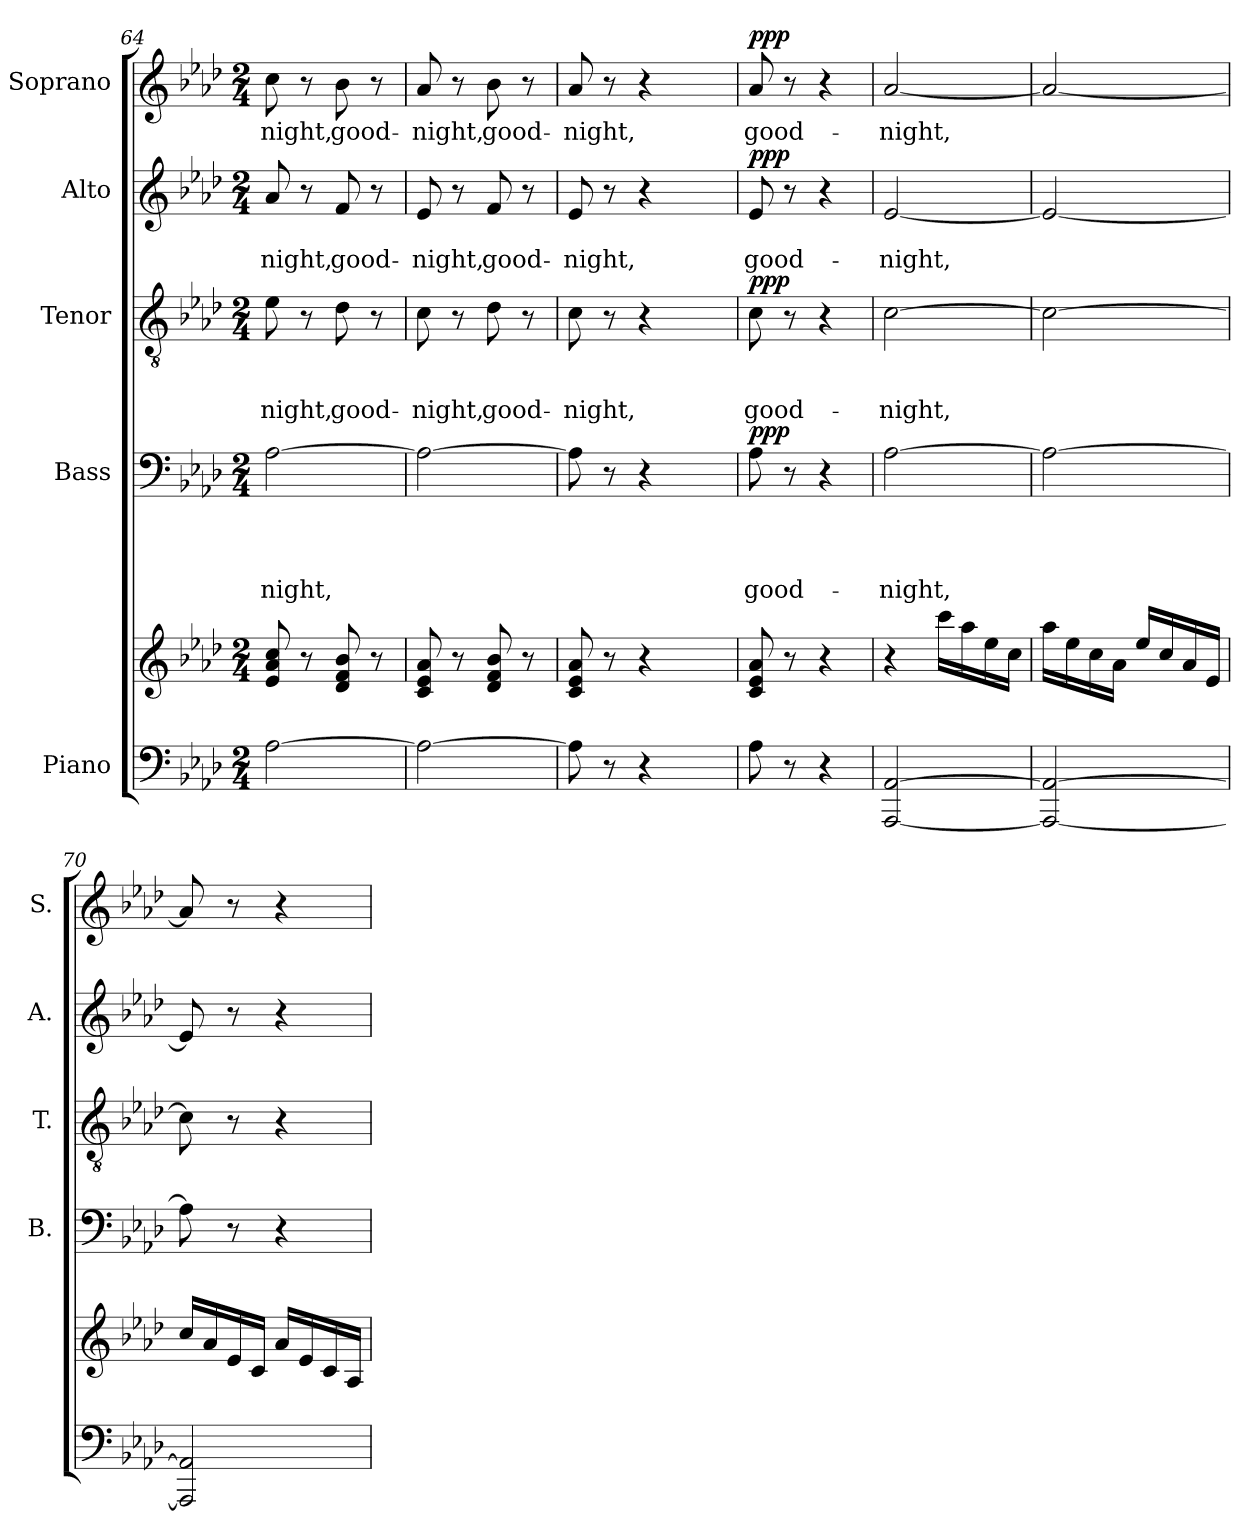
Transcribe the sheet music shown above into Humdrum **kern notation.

**kern	**kern	**kern	**text	**text	**text	**text	**dynam	**kern	**text	**text	**text	**dynam	**kern	**text	**text	**dynam	**kern	**text	**dynam
*part5	*part5	*part4	*part4	*part4	*part4	*part4	*part4	*part3	*part3	*part3	*part3	*part3	*part2	*part2	*part2	*part2	*part1	*part1	*part1
*staff6	*staff5	*staff4	*staff4	*staff4	*staff4	*staff4	*staff4	*staff3	*staff3	*staff3	*staff3	*staff3	*staff2	*staff2	*staff2	*staff2	*staff1	*staff1	*staff1
*I"Piano	*	*I"Bass	*	*	*	*	*	*I"Tenor	*	*	*	*	*I"Alto	*	*	*	*I"Soprano	*	*
*	*	*I'B.	*	*	*	*	*	*I'T.	*	*	*	*	*I'A.	*	*	*	*I'S.	*	*
*clefF4	*clefG2	*clefF4	*	*	*	*	*	*clefGv2	*	*	*	*	*clefG2	*	*	*	*clefG2	*	*
*k[b-e-a-d-]	*k[b-e-a-d-]	*k[b-e-a-d-]	*	*	*	*	*	*k[b-e-a-d-]	*	*	*	*	*k[b-e-a-d-]	*	*	*	*k[b-e-a-d-]	*	*
*A-:	*A-:	*A-:	*	*	*	*	*	*A-:	*	*	*	*	*A-:	*	*	*	*A-:	*	*
*M2/4	*M2/4	*M2/4	*	*	*	*	*	*M2/4	*	*	*	*	*M2/4	*	*	*	*M2/4	*	*
=64	=64	=64	=64	=64	=64	=64	=64	=64	=64	=64	=64	=64	=64	=64	=64	=64	=64	=64	=64
!	!	!	!	!	!	!LO:LY:b	!	!	!	!	!LO:LY:b	!	!	!	!LO:LY:b	!	!	!LO:LY:b	!
[>2A-\	8e-/ 8a-/ 8cc/	[>2A-\	.	.	.	-night,	.	8e-\	.	.	-night,	.	8a-/	.	-night,	.	8cc\	-night,	.
.	8r	.	.	.	.	.	.	8r	.	.	.	.	8r	.	.	.	8r	.	.
!	!	!	!	!	!	!	!	!	!	!	!LO:LY:b	!	!	!	!LO:LY:b	!	!	!LO:LY:b	!
.	8d-/ 8f/ 8b-/	.	.	.	.	.	.	8d-\	.	.	good-	.	8f/	.	good-	.	8b-\	good-	.
.	8r	.	.	.	.	.	.	8r	.	.	.	.	8r	.	.	.	8r	.	.
=65	=65	=65	=65	=65	=65	=65	=65	=65	=65	=65	=65	=65	=65	=65	=65	=65	=65	=65	=65
!	!	!	!	!	!	!	!	!	!	!	!LO:LY:b	!	!	!	!LO:LY:b	!	!	!LO:LY:b	!
2A-\_	8c/ 8e-/ 8a-/	2A-\_	.	.	.	.	.	8c\	.	.	-night,	.	8e-/	.	-night,	.	8a-/	-night,	.
.	8r	.	.	.	.	.	.	8r	.	.	.	.	8r	.	.	.	8r	.	.
!	!	!	!	!	!	!	!	!	!	!	!LO:LY:b	!	!	!	!LO:LY:b	!	!	!LO:LY:b	!
.	8d-/ 8f/ 8b-/	.	.	.	.	.	.	8d-\	.	.	good-	.	8f/	.	good-	.	8b-\	good-	.
.	8r	.	.	.	.	.	.	8r	.	.	.	.	8r	.	.	.	8r	.	.
=66	=66	=66	=66	=66	=66	=66	=66	=66	=66	=66	=66	=66	=66	=66	=66	=66	=66	=66	=66
!	!	!	!	!	!	!	!	!	!	!	!LO:LY:b	!	!	!	!LO:LY:b	!	!	!LO:LY:b	!
8A-\]	8c/ 8e-/ 8a-/	8A-\]	.	.	.	.	.	8c\	.	.	-night,	.	8e-/	.	-night,	.	8a-/	-night,	.
8r	8r	8r	.	.	.	.	.	8r	.	.	.	.	8r	.	.	.	8r	.	.
4r	4r	4r	.	.	.	.	.	4r	.	.	.	.	4r	.	.	.	4r	.	.
=67	=67	=67	=67	=67	=67	=67	=67	=67	=67	=67	=67	=67	=67	=67	=67	=67	=67	=67	=67
!	!	!	!	!	!	!LO:LY:b	!LO:DY:a	!	!	!	!LO:LY:b	!LO:DY:a	!	!	!LO:LY:b	!LO:DY:a	!	!LO:LY:b	!LO:DY:a
8A-\	8c/ 8e-/ 8a-/	8A-\	.	.	.	good-	ppp	8c\	.	.	good-	ppp	8e-/	.	good-	ppp	8a-/	good-	ppp
8r	8r	8r	.	.	.	.	.	8r	.	.	.	.	8r	.	.	.	8r	.	.
4r	4r	4r	.	.	.	.	.	4r	.	.	.	.	4r	.	.	.	4r	.	.
!!LO:LB:g=z
=68	=68	=68	=68	=68	=68	=68	=68	=68	=68	=68	=68	=68	=68	=68	=68	=68	=68	=68	=68
!	!	!	!	!	!	!LO:LY:b	!	!	!	!	!LO:LY:b	!	!	!	!LO:LY:b	!	!	!LO:LY:b	!
[<2AAA-/ [>2AA-/	4r	[>2A-\	.	.	.	-night,	.	[>2c\	.	.	-night,	.	[<2e-/	.	-night,	.	[<2a-/	-night,	.
.	16ccc\LL	.	.	.	.	.	.	.	.	.	.	.	.	.	.	.	.	.	.
.	16aa-\	.	.	.	.	.	.	.	.	.	.	.	.	.	.	.	.	.	.
.	16ee-\	.	.	.	.	.	.	.	.	.	.	.	.	.	.	.	.	.	.
.	16cc\JJ	.	.	.	.	.	.	.	.	.	.	.	.	.	.	.	.	.	.
=69	=69	=69	=69	=69	=69	=69	=69	=69	=69	=69	=69	=69	=69	=69	=69	=69	=69	=69	=69
2AAA-/_ 2AA-/_	16aa-\LL	2A-\_	.	.	.	.	.	2c\_	.	.	.	.	2e-/_	.	.	.	2a-/_	.	.
.	16ee-\	.	.	.	.	.	.	.	.	.	.	.	.	.	.	.	.	.	.
.	16cc\	.	.	.	.	.	.	.	.	.	.	.	.	.	.	.	.	.	.
.	16a-\JJ	.	.	.	.	.	.	.	.	.	.	.	.	.	.	.	.	.	.
.	16ee-/LL	.	.	.	.	.	.	.	.	.	.	.	.	.	.	.	.	.	.
.	16cc/	.	.	.	.	.	.	.	.	.	.	.	.	.	.	.	.	.	.
.	16a-/	.	.	.	.	.	.	.	.	.	.	.	.	.	.	.	.	.	.
.	16e-/JJ	.	.	.	.	.	.	.	.	.	.	.	.	.	.	.	.	.	.
=70	=70	=70	=70	=70	=70	=70	=70	=70	=70	=70	=70	=70	=70	=70	=70	=70	=70	=70	=70
2AAA-/] 2AA-/]	16cc/LL	8A-\]	.	.	.	.	.	8c\]	.	.	.	.	8e-/]	.	.	.	8a-/]	.	.
.	16a-/	.	.	.	.	.	.	.	.	.	.	.	.	.	.	.	.	.	.
.	16e-/	8r	.	.	.	.	.	8r	.	.	.	.	8r	.	.	.	8r	.	.
.	16c/JJ	.	.	.	.	.	.	.	.	.	.	.	.	.	.	.	.	.	.
.	16a-/LL	4r	.	.	.	.	.	4r	.	.	.	.	4r	.	.	.	4r	.	.
.	16e-/	.	.	.	.	.	.	.	.	.	.	.	.	.	.	.	.	.	.
.	16c/	.	.	.	.	.	.	.	.	.	.	.	.	.	.	.	.	.	.
.	16A-/JJ	.	.	.	.	.	.	.	.	.	.	.	.	.	.	.	.	.	.
=	=	=	=	=	=	=	=	=	=	=	=	=	=	=	=	=	=	=	=
*-	*-	*-	*-	*-	*-	*-	*-	*-	*-	*-	*-	*-	*-	*-	*-	*-	*-	*-	*-
